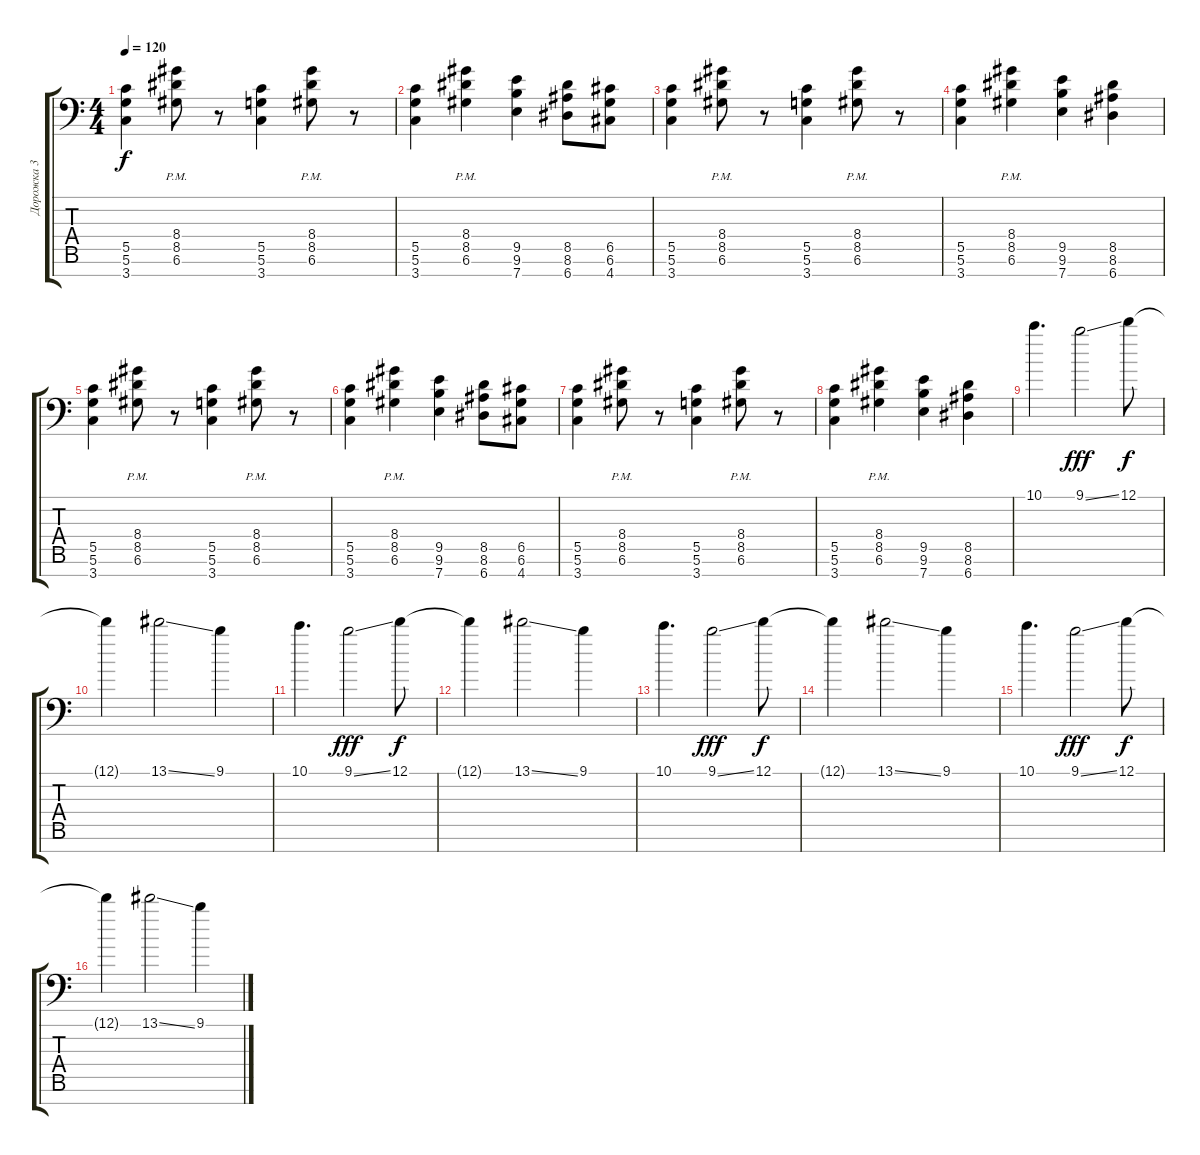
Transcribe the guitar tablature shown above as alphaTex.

\track ("Дорожка 3" "Дорожка 3") {instrument overdrivenguitar}
\staff {score tabs}
\tuning (D4 A3 F3 C3 G2 D2 A1) {hide}
\ts (4 4)
\tempo 120
\clef f4
\ks c
(5.5 5.6 3.7).4{dy f instrument overdrivenguitar} (8.4{pm} 8.5{pm} 6.6{pm}).8 r.8 (5.5 5.6 3.7).4 (8.4{pm} 8.5{pm} 6.6{pm}).8 r.8 |
(5.5 5.6 3.7).4 (8.4{pm} 8.5{pm} 6.6{pm}).4 (9.5 9.6 7.7).4 (8.5 8.6 6.7).8 (6.5 6.6 4.7).8 |
(5.5 5.6 3.7).4 (8.4{pm} 8.5{pm} 6.6{pm}).8 r.8 (5.5 5.6 3.7).4 (8.4{pm} 8.5{pm} 6.6{pm}).8 r.8 |
(5.5 5.6 3.7).4 (8.4{pm} 8.5{pm} 6.6{pm}).4 (9.5 9.6 7.7).4 (8.5 8.6 6.7).4 |
(5.5 5.6 3.7).4 (8.4{pm} 8.5{pm} 6.6{pm}).8 r.8 (5.5 5.6 3.7).4 (8.4{pm} 8.5{pm} 6.6{pm}).8 r.8 |
(5.5 5.6 3.7).4 (8.4{pm} 8.5{pm} 6.6{pm}).4 (9.5 9.6 7.7).4 (8.5 8.6 6.7).8 (6.5 6.6 4.7).8 |
(5.5 5.6 3.7).4 (8.4{pm} 8.5{pm} 6.6{pm}).8 r.8 (5.5 5.6 3.7).4 (8.4{pm} 8.5{pm} 6.6{pm}).8 r.8 |
(5.5 5.6 3.7).4 (8.4{pm} 8.5{pm} 6.6{pm}).4 (9.5 9.6 7.7).4 (8.5 8.6 6.7).4 |
10.1.4{d} 9.1{ss}.2{dy fff} 12.1.8{dy f} |
12.1{t}.4 13.1{ss}.2 9.1.4 |
10.1.4{d} 9.1{ss}.2{dy fff} 12.1.8{dy f} |
12.1{t}.4 13.1{ss}.2 9.1.4 |
10.1.4{d} 9.1{ss}.2{dy fff} 12.1.8{dy f} |
12.1{t}.4 13.1{ss}.2 9.1.4 |
10.1.4{d} 9.1{ss}.2{dy fff} 12.1.8{dy f} |
12.1{t}.4 13.1{ss}.2 9.1.4
